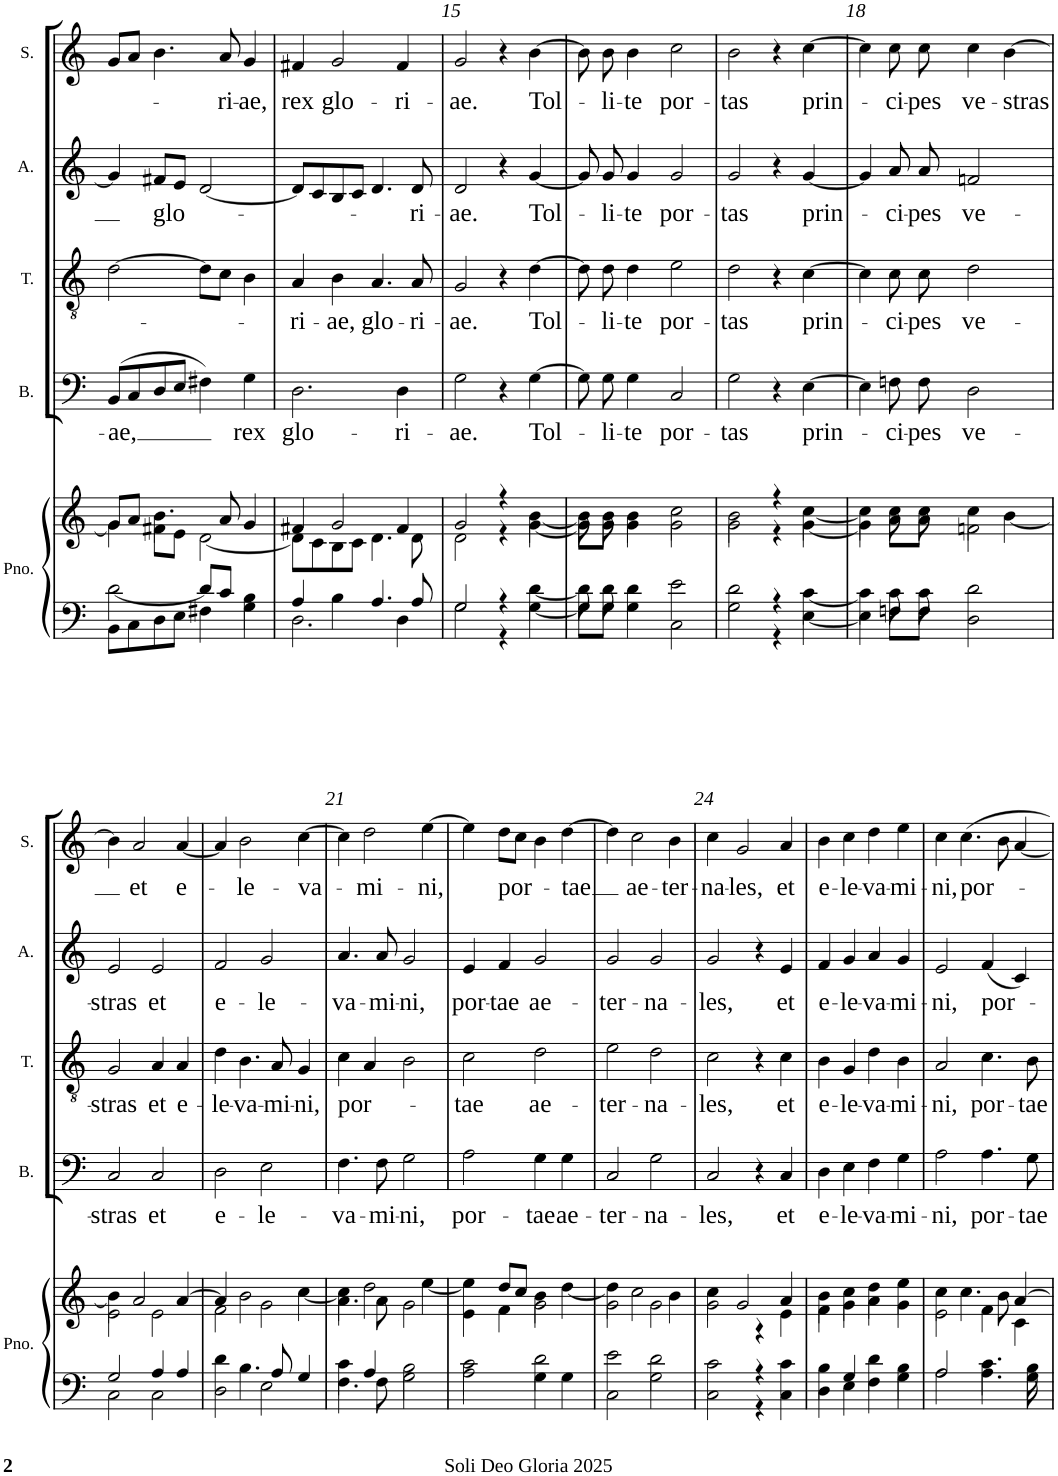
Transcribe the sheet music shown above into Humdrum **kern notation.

**kern	**kern	**kern	**text	**kern	**text	**kern	**text	**kern	**text
*part5	*part5	*part4	*part4	*part3	*part3	*part2	*part2	*part1	*part1
*staff6	*staff5	*staff4	*staff4	*staff3	*staff3	*staff2	*staff2	*staff1	*staff1
*I"Piano	*	*I"Bass	*	*I"Tenor	*	*I"Alto	*	*I"Soprano	*
*I'Pno.	*	*I'B.	*	*I'T.	*	*I'A.	*	*I'S.	*
!!LO:PB:g=z
*clefF4	*clefG2	*clefF4	*	*clefGv2	*	*clefG2	*	*clefG2	*
*k[]	*k[]	*k[]	*	*k[]	*	*k[]	*	*k[]	*
*M2/2	*M2/2	*M2/2	*	*M2/2	*	*M2/2	*	*M2/2	*
*met(c|)	*met(c|)	*met(c|)	*	*met(c|)	*	*met(c|)	*	*met(c|)	*
=13	=13	=13	=13	=13	=13	=13	=13	=13	=13
*^	*^	*	*	*	*	*	*	*	*
!	!	!	!	!	!LO:LY:b	!	!	!	!	!	!
[2d\	8BB\L	8g/L	4g\]	(>8BB/L	-ae,	[2d\	.	4g/]	.	8g/L	.
.	8C\	8a/J	.	8C/	.	.	.	.	.	8a/J	.
!	!	!	!	!	!	!	!	!	!LO:LY:b	!	!
.	8D\	4.b\	8f#X\L	8D/	.	.	.	8f#X/L	glo-	4.b\	.
.	8E\J	.	8e\J	8E/J	.	.	.	8e/J	.	.	.
8d/L]	4F#X\	.	[2d\	4F#X\)	.	8d\L]	.	[2d/	.	.	.
!	!	!	!	!	!	!	!	!	!	!	!LO:LY:b
8c/J	.	8a/	.	.	.	8c\J	.	.	.	8a/	-ri-
!	!	!	!	!	!LO:LY:b	!	!	!	!	!	!LO:LY:b
4B\	4G\	4g/	.	4G\	rex	4B\	.	.	.	4g/	-ae,
=14	=14	=14	=14	=14	=14	=14	=14	=14	=14	=14	=14
!	!	!	!	!	!LO:LY:b	!	!LO:LY:b	!	!	!	!LO:LY:b
4A/	2.D\	4f#X/	8d\L]	2.D\	glo-	4A/	-ri-	8d/L]	.	4f#X/	rex
.	.	.	8c\	.	.	.	.	8c/	.	.	.
!	!	!	!	!	!	!	!LO:LY:b	!	!	!	!LO:LY:b
4B\	.	2g/	8B\	.	.	4B\	-ae,	8B/	.	2g/	glo-
.	.	.	8c\J	.	.	.	.	8c/J	.	.	.
!	!	!	!	!	!	!	!LO:LY:b	!	!	!	!
4.A/	.	.	4.d\	.	.	4.A/	glo-	4.d/	.	.	.
!	!	!	!	!	!LO:LY:b	!	!	!	!	!	!LO:LY:b
.	4D\	4f#/	.	4D\	-ri-	.	.	.	.	4f#/	-ri-
!	!	!	!	!	!	!	!LO:LY:b	!	!LO:LY:b	!	!
8A/	.	.	8d\	.	.	8A/	-ri-	8d/	-ri-	.	.
=15	=15	=15	=15	=15	=15	=15	=15	=15	=15	=15	=15
!	!	!	!	!	!LO:LY:b	!	!LO:LY:b	!	!LO:LY:b	!	!LO:LY:b
2G/	2G\	2g/	2d\	2G\	-ae.	2G/	-ae.	2d/	-ae.	2g/	-ae.
4r	4r	4r	4r	4r	.	4r	.	4r	.	4r	.
!	!	!	!	!	!LO:LY:b	!	!LO:LY:b	!	!LO:LY:b	!	!LO:LY:b
[4d\	[4G\	[4b\	[4g\	[4G\	Tol-	[4d\	Tol-	[4g/	Tol-	[4b\	Tol-
=16	=16	=16	=16	=16	=16	=16	=16	=16	=16	=16	=16
8d\]	8G\L]	8b\]	8g\L]	8G\]	.	8d\]	.	8g/]	.	8b\]	.
!	!	!	!	!	!LO:LY:b	!	!LO:LY:b	!	!LO:LY:b	!	!LO:LY:b
8d\	8G\J	8b\	8g\J	8G\	-li-	8d\	-li-	8g/	-li-	8b\	-li-
!	!	!	!	!	!LO:LY:b	!	!LO:LY:b	!	!LO:LY:b	!	!LO:LY:b
4d\	4G\	4b\	4g\	4G\	-te	4d\	-te	4g/	-te	4b\	-te
!	!	!	!	!	!LO:LY:b	!	!LO:LY:b	!	!LO:LY:b	!	!LO:LY:b
2e\	2C\	2cc\	2g\	2C/	por-	2e\	por-	2g/	por-	2cc\	por-
=17	=17	=17	=17	=17	=17	=17	=17	=17	=17	=17	=17
!	!	!	!	!	!LO:LY:b	!	!LO:LY:b	!	!LO:LY:b	!	!LO:LY:b
2d\	2G\	2b\	2g\	2G\	-tas	2d\	-tas	2g/	-tas	2b\	-tas
4r	4r	4r	4r	4r	.	4r	.	4r	.	4r	.
!	!	!	!	!	!LO:LY:b	!	!LO:LY:b	!	!LO:LY:b	!	!LO:LY:b
[4c\	[4E\	[4cc\	[4g\	[4E\	prin-	[4c\	prin-	[4g/	prin-	[4cc\	prin-
=18	=18	=18	=18	=18	=18	=18	=18	=18	=18	=18	=18
4c\]	4E\]	4cc\]	4g\]	4E\]	.	4c\]	.	4g/]	.	4cc\]	.
!	!	!	!	!	!LO:LY:b	!	!LO:LY:b	!	!LO:LY:b	!	!LO:LY:b
8c\	8Fn\L	8cc\	8a\L	8Fn\	-ci-	8c\	-ci-	8a/	-ci-	8cc\	-ci-
!	!	!	!	!	!LO:LY:b	!	!LO:LY:b	!	!LO:LY:b	!	!LO:LY:b
8c\	8F\J	8cc\	8a\J	8F\	-pes	8c\	-pes	8a/	-pes	8cc\	-pes
!	!	!	!	!	!LO:LY:b	!	!LO:LY:b	!	!LO:LY:b	!	!LO:LY:b
2d\	2D\	4cc\	2fn\	2D\	ve-	2d\	ve-	2fn/	ve-	4cc\	ve-
!	!	!	!	!	!	!	!	!	!	!	!LO:LY:b
.	.	[4b\	.	.	.	.	.	.	.	[4b\	-stras
!!LO:LB:g=z
=19	=19	=19	=19	=19	=19	=19	=19	=19	=19	=19	=19
!	!	!	!	!	!LO:LY:b	!	!LO:LY:b	!	!LO:LY:b	!	!
2G/	2C\	4b\]	2e\	2C/	-stras	2G/	-stras	2e/	-stras	4b\]	.
!	!	!	!	!	!	!	!	!	!	!	!LO:LY:b
.	.	2a/	.	.	.	.	.	.	.	2a/	et
!	!	!	!	!	!LO:LY:b	!	!LO:LY:b	!	!LO:LY:b	!	!
4A/	2C\	.	2e\	2C/	et	4A/	et	2e/	et	.	.
!	!	!	!	!	!	!	!LO:LY:b	!	!	!	!LO:LY:b
4A/	.	[4a/	.	.	.	4A/	e-	.	.	[4a/	e-
=20	=20	=20	=20	=20	=20	=20	=20	=20	=20	=20	=20
!	!	!	!	!	!LO:LY:b	!	!LO:LY:b	!	!LO:LY:b	!	!
4d\	2D\	4a/]	2f\	2D\	e-	4d\	-le-	2f/	e-	4a/]	.
!	!	!	!	!	!	!	!LO:LY:b	!	!	!	!LO:LY:b
4.B\	.	2b\	.	.	.	4.B\	-va-	.	.	2b\	-le-
!	!	!	!	!	!LO:LY:b	!	!	!	!LO:LY:b	!	!
.	2E\	.	2g\	2E\	-le-	.	.	2g/	-le-	.	.
!	!	!	!	!	!	!	!LO:LY:b	!	!	!	!
8A/	.	.	.	.	.	8A/	-mi-	.	.	.	.
!	!	!	!	!	!	!	!LO:LY:b	!	!	!	!LO:LY:b
4G/	.	[4cc\	.	.	.	4G/	-ni,	.	.	[4cc\	-va-
=21	=21	=21	=21	=21	=21	=21	=21	=21	=21	=21	=21
!	!	!	!	!	!LO:LY:b	!	!LO:LY:b	!	!LO:LY:b	!	!
4c\	4.F\	4cc\]	4.a\	4.F\	-va-	4c\	por-	4.a/	-va-	4cc\]	.
!	!	!	!	!	!	!	!	!	!	!	!LO:LY:b
4A/	.	2dd\	.	.	.	4A/	.	.	.	2dd\	-mi-
!	!	!	!	!	!LO:LY:b	!	!	!	!LO:LY:b	!	!
.	8F\	.	8a\	8F\	-mi-	.	.	8a/	-mi-	.	.
!	!	!	!	!	!LO:LY:b	!	!	!	!LO:LY:b	!	!
2B\	2G\	.	2g\	2G\	-ni,	2B\	.	2g/	-ni,	.	.
!	!	!	!	!	!	!	!	!	!	!	!LO:LY:b
.	.	[4ee\	.	.	.	.	.	.	.	[4ee\	-ni,
=22	=22	=22	=22	=22	=22	=22	=22	=22	=22	=22	=22
!	!	!	!	!	!LO:LY:b	!	!LO:LY:b	!	!LO:LY:b	!	!
2c\	2A\	4ee\]	4e\	2A\	por-	2c\	-tae	4e/	por-	4ee\]	.
!	!	!	!	!	!	!	!	!	!LO:LY:b	!	!LO:LY:b
.	.	8dd/L	4f\	.	.	.	.	4f/	-tae	8dd\L	por-
.	.	8cc/J	.	.	.	.	.	.	.	8cc\J	.
!	!	!	!	!	!LO:LY:b	!	!LO:LY:b	!	!LO:LY:b	!	!
2d\	4G\	4b\	2g\	4G\	-tae	2d\	ae-	2g/	ae-	4b\	.
!	!	!	!	!	!LO:LY:b	!	!	!	!	!	!LO:LY:b
.	4G\	[4dd\	.	4G\	ae-	.	.	.	.	[4dd\	-tae
=23	=23	=23	=23	=23	=23	=23	=23	=23	=23	=23	=23
!	!	!	!	!	!LO:LY:b	!	!LO:LY:b	!	!LO:LY:b	!	!
2e\	2C\	4dd\]	2g\	2C/	-ter-	2e\	-ter-	2g/	-ter-	4dd\]	.
!	!	!	!	!	!	!	!	!	!	!	!LO:LY:b
.	.	2cc\	.	.	.	.	.	.	.	2cc\	ae-
!	!	!	!	!	!LO:LY:b	!	!LO:LY:b	!	!LO:LY:b	!	!
2d\	2G\	.	2g\	2G\	-na-	2d\	-na-	2g/	-na-	.	.
!	!	!	!	!	!	!	!	!	!	!	!LO:LY:b
.	.	4b\	.	.	.	.	.	.	.	4b\	-ter-
=24	=24	=24	=24	=24	=24	=24	=24	=24	=24	=24	=24
!	!	!	!	!	!LO:LY:b	!	!LO:LY:b	!	!LO:LY:b	!	!LO:LY:b
2c\	2C\	4cc\	2g\	2C/	-les,	2c\	-les,	2g/	-les,	4cc\	-na-
!	!	!	!	!	!	!	!	!	!	!	!LO:LY:b
.	.	2g/	.	.	.	.	.	.	.	2g/	-les,
4r	4r	.	4r	4r	.	4r	.	4r	.	.	.
!	!	!	!	!	!LO:LY:b	!	!LO:LY:b	!	!LO:LY:b	!	!LO:LY:b
4c\	4C\	4a/	4e\	4C/	et	4c\	et	4e/	et	4a/	et
=25	=25	=25	=25	=25	=25	=25	=25	=25	=25	=25	=25
!	!	!	!	!	!LO:LY:b	!	!LO:LY:b	!	!LO:LY:b	!	!LO:LY:b
4B\	4D\	4b\	4f\	4D\	e-	4B\	e-	4f/	e-	4b\	e-
!	!	!	!	!	!LO:LY:b	!	!LO:LY:b	!	!LO:LY:b	!	!LO:LY:b
4G/	4E\	4cc\	4g\	4E\	-le-	4G/	-le-	4g/	-le-	4cc\	-le-
!	!	!	!	!	!LO:LY:b	!	!LO:LY:b	!	!LO:LY:b	!	!LO:LY:b
4d\	4F\	4dd\	4a\	4F\	-va-	4d\	-va-	4a/	-va-	4dd\	-va-
!	!	!	!	!	!LO:LY:b	!	!LO:LY:b	!	!LO:LY:b	!	!LO:LY:b
4B\	4G\	4ee\	4g\	4G\	-mi-	4B\	-mi-	4g/	-mi-	4ee\	-mi-
=26	=26	=26	=26	=26	=26	=26	=26	=26	=26	=26	=26
!	!	!	!	!	!LO:LY:b	!	!LO:LY:b	!	!LO:LY:b	!	!LO:LY:b
2A/	2A\	4cc\	2e\	2A\	-ni,	2A/	-ni,	2e/	-ni,	4cc\	-ni,
!	!	!	!	!	!	!	!	!	!	!	!LO:LY:b
.	.	4.cc\	.	.	.	.	.	.	.	4.cc\	por-
!	!	!	!	!	!LO:LY:b	!	!LO:LY:b	!	!LO:LY:b	!	!
4.c\	4.A\	.	4f\	4.A\	por-	4.c\	por-	(<4f/	por-	.	.
.	.	8b\	.	.	.	.	.	.	.	8b\	.
.	.	[4a/	4c\	.	.	.	.	4c/)	.	[4a/	.
!	!	!	!	!	!LO:LY:b	!	!LO:LY:b	!	!	!	!
8B\	8G\	.	.	8G\	-tae	8B\	-tae	.	.	.	.
*v	*v	*	*	*	*	*	*	*	*	*	*
*	*v	*v	*	*	*	*	*	*	*	*
=	=	=	=	=	=	=	=	=	=
*-	*-	*-	*-	*-	*-	*-	*-	*-	*-
